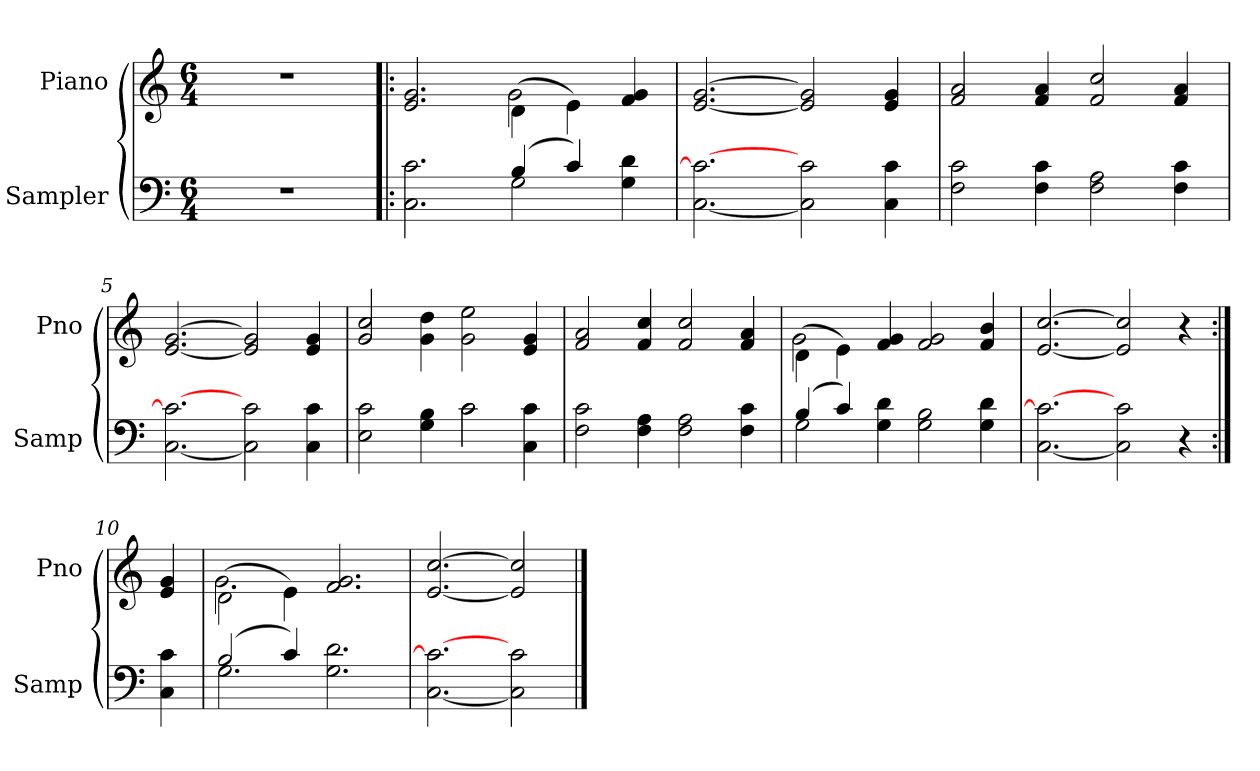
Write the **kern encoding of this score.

**kern	**kern
*part2	*part1
*staff2	*staff1
*I"Sampler	*I"Piano
*I'Samp	*I'Pno
*clefF4	*clefG2
*M6/4	*M6/4
=1	=1
1.r	1.r
=2!|:	=2!|:
*^	*^
2.C 2.c	2.ryy	2.e 2.g	2.ryy
(4B/	2G	(4d\	2g
4c/)	.	4e\)	.
4G 4d	4ryy	4f 4g	4ryy
*v	*v	*	*
*	*v	*v
=3	=3
[2.C 2.c_	[2.e [2.g
2C] 2c	2e] 2g]
4C 4c	4e 4g
=4	=4
2F 2c	2f 2a
4F 4c	4f 4a
2F 2A	2f 2cc
4F 4c	4f 4a
=5	=5
[2.C 2.c_	[2.e [2.g
2C] 2c	2e] 2g]
4C 4c	4e 4g
=6	=6
*^	*
2E 2c	2.ryy	2g 2cc
4G 4B	.	4g 4dd
2c\	2c	2g 2ee
4C 4c	4ryy	4e 4g
*v	*v	*
=7	=7
2F 2c	2f 2a
4F 4A	4f 4cc
2F 2A	2f 2cc
4F 4c	4f 4a
=8	=8
*^	*^
(4B/	2G	(4d\	2g
4c/)	.	4e\)	.
4G 4d	1ryy	4f 4g	1ryy
2G 2B	.	2f 2g	.
4G 4d	.	4f 4b	.
*v	*v	*	*
*	*v	*v
=9	=9
[2.C 2.c_	[2.e [2.cc
2C] 2c	2e] 2cc]
4r	4r
=10:|!	=10:|!
4C 4c	4e 4g
=11	=11
*^	*^
(2B/	2.G	(2d\	2.g
4c/)	.	4e\)	.
2.G 2.d	2.ryy	2.f 2.g	2.ryy
*v	*v	*	*
*	*v	*v
=12	=12
[2.C 2.c_	[2.e [2.cc
2C] 2c	2e] 2cc]
==	==
*-	*-
